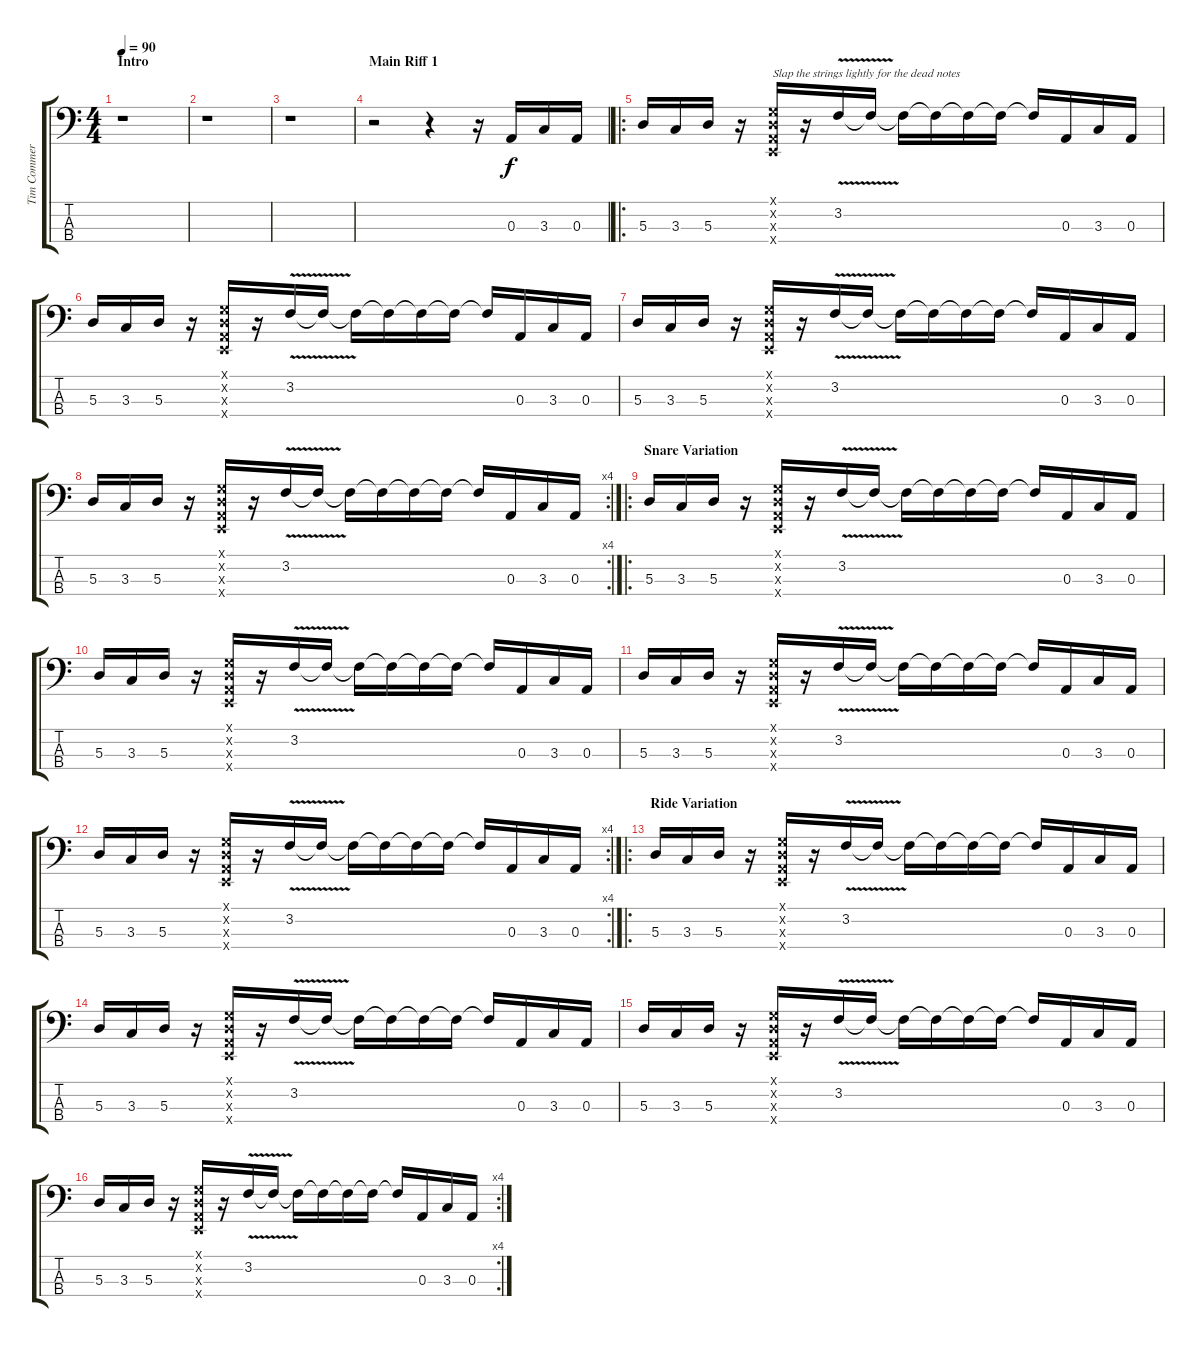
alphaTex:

\track ("Tim Commerford - Bass" "Tim Commer") {instrument electricbassfinger}
\staff {score tabs}
\tuning (G2 D2 A1 E1) {hide}
\ts (4 4)
\section ("" "Intro")
\tempo 90
\clef f4
\ks c
r.1{dy f instrument electricbassfinger} |
r.1 |
r.1 |
\section ("" "Main Riff 1")
r.2 r.4 r.16 0.3.16 3.3.16 0.3.16 |
\ro
5.3.16 3.3.16 5.3.16 r.16 (0.1{x} 0.2{x} 0.3{x} 0.4{x}).16{txt "Slap the strings lightly for the dead notes"} r.16 3.2{v}.16 3.2{t}.16 3.2{t}.16 3.2{t}.16 3.2{t}.16 3.2{t}.16 3.2{t}.16 0.3.16 3.3.16 0.3.16 |
5.3.16 3.3.16 5.3.16 r.16 (0.1{x} 0.2{x} 0.3{x} 0.4{x}).16 r.16 3.2{v}.16 3.2{t}.16 3.2{t}.16 3.2{t}.16 3.2{t}.16 3.2{t}.16 3.2{t}.16 0.3.16 3.3.16 0.3.16 |
5.3.16 3.3.16 5.3.16 r.16 (0.1{x} 0.2{x} 0.3{x} 0.4{x}).16 r.16 3.2{v}.16 3.2{t}.16 3.2{t}.16 3.2{t}.16 3.2{t}.16 3.2{t}.16 3.2{t}.16 0.3.16 3.3.16 0.3.16 |
\rc 4
5.3.16 3.3.16 5.3.16 r.16 (0.1{x} 0.2{x} 0.3{x} 0.4{x}).16 r.16 3.2{v}.16 3.2{t}.16 3.2{t}.16 3.2{t}.16 3.2{t}.16 3.2{t}.16 3.2{t}.16 0.3.16 3.3.16 0.3.16 |
\ro
\section ("" "Snare Variation")
5.3.16 3.3.16 5.3.16 r.16 (0.1{x} 0.2{x} 0.3{x} 0.4{x}).16 r.16 3.2{v}.16 3.2{t}.16 3.2{t}.16 3.2{t}.16 3.2{t}.16 3.2{t}.16 3.2{t}.16 0.3.16 3.3.16 0.3.16 |
5.3.16 3.3.16 5.3.16 r.16 (0.1{x} 0.2{x} 0.3{x} 0.4{x}).16 r.16 3.2{v}.16 3.2{t}.16 3.2{t}.16 3.2{t}.16 3.2{t}.16 3.2{t}.16 3.2{t}.16 0.3.16 3.3.16 0.3.16 |
5.3.16 3.3.16 5.3.16 r.16 (0.1{x} 0.2{x} 0.3{x} 0.4{x}).16 r.16 3.2{v}.16 3.2{t}.16 3.2{t}.16 3.2{t}.16 3.2{t}.16 3.2{t}.16 3.2{t}.16 0.3.16 3.3.16 0.3.16 |
\rc 4
5.3.16 3.3.16 5.3.16 r.16 (0.1{x} 0.2{x} 0.3{x} 0.4{x}).16 r.16 3.2{v}.16 3.2{t}.16 3.2{t}.16 3.2{t}.16 3.2{t}.16 3.2{t}.16 3.2{t}.16 0.3.16 3.3.16 0.3.16 |
\ro
\section ("" "Ride Variation")
5.3.16 3.3.16 5.3.16 r.16 (0.1{x} 0.2{x} 0.3{x} 0.4{x}).16 r.16 3.2{v}.16 3.2{t}.16 3.2{t}.16 3.2{t}.16 3.2{t}.16 3.2{t}.16 3.2{t}.16 0.3.16 3.3.16 0.3.16 |
5.3.16 3.3.16 5.3.16 r.16 (0.1{x} 0.2{x} 0.3{x} 0.4{x}).16 r.16 3.2{v}.16 3.2{t}.16 3.2{t}.16 3.2{t}.16 3.2{t}.16 3.2{t}.16 3.2{t}.16 0.3.16 3.3.16 0.3.16 |
5.3.16 3.3.16 5.3.16 r.16 (0.1{x} 0.2{x} 0.3{x} 0.4{x}).16 r.16 3.2{v}.16 3.2{t}.16 3.2{t}.16 3.2{t}.16 3.2{t}.16 3.2{t}.16 3.2{t}.16 0.3.16 3.3.16 0.3.16 |
\rc 4
5.3.16 3.3.16 5.3.16 r.16 (0.1{x} 0.2{x} 0.3{x} 0.4{x}).16 r.16 3.2{v}.16 3.2{t}.16 3.2{t}.16 3.2{t}.16 3.2{t}.16 3.2{t}.16 3.2{t}.16 0.3.16 3.3.16 0.3.16
